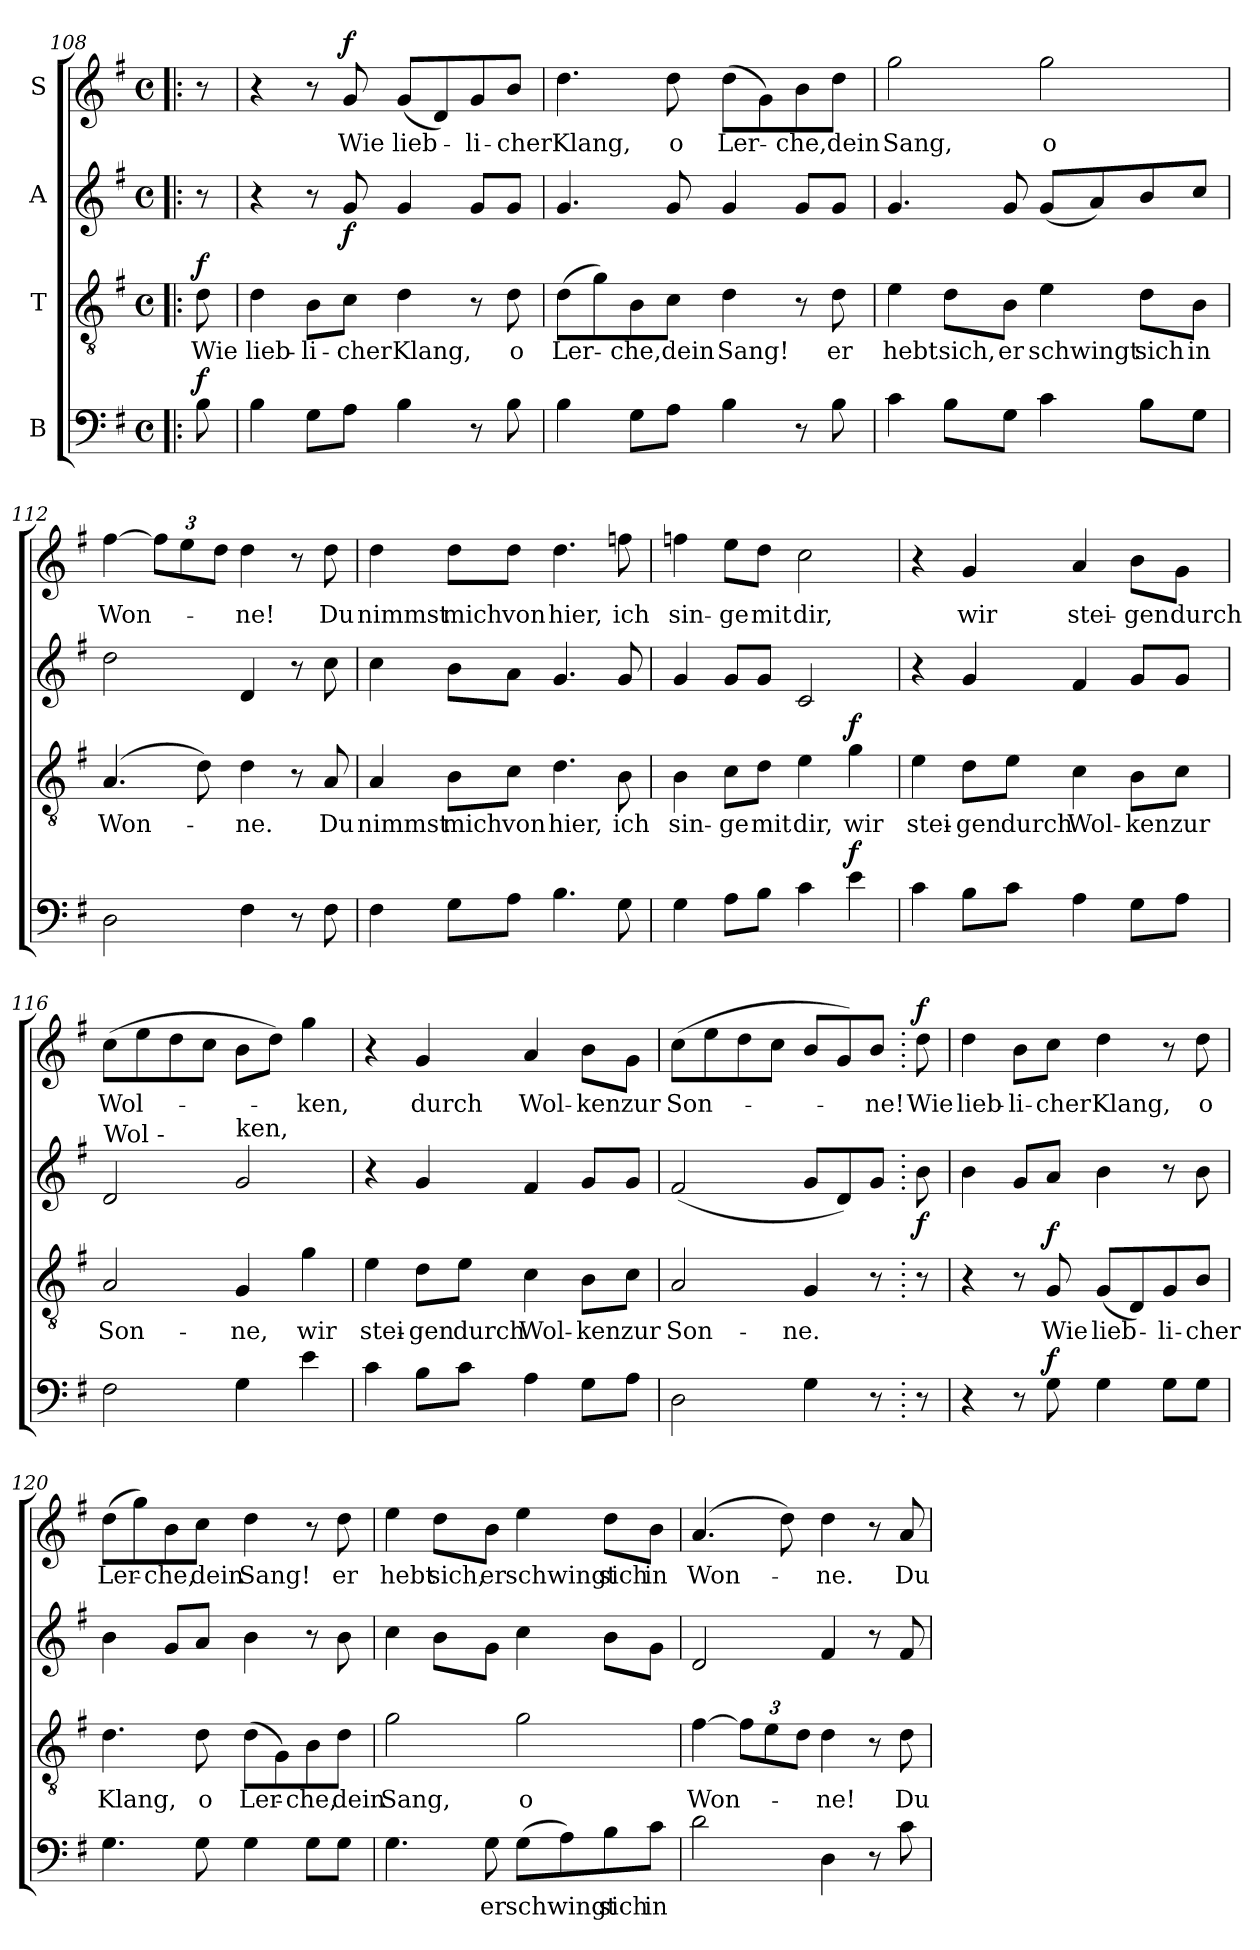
**kern	**text	**dynam	**kern	**text	**dynam	**kern	**dynam	**kern	**text	**dynam
*part4	*part4	*part4	*part3	*part3	*part3	*part2	*part2	*part1	*part1	*part1
*staff4	*staff4	*staff4	*staff3	*staff3	*staff3	*staff2	*staff2	*staff1	*staff1	*staff1
*I"B	*	*	*I"T	*	*	*I"A	*	*I"S	*	*
*clefF4	*	*	*clefGv2	*	*	*clefG2	*	*clefG2	*	*
*k[f#]	*	*	*k[f#]	*	*	*k[f#]	*	*k[f#]	*	*
*M4/4	*	*	*M4/4	*	*	*M4/4	*	*M4/4	*	*
*met(c)	*	*	*met(c)	*	*	*met(c)	*	*met(c)	*	*
=108X5!|:	=108X5!|:	=108X5!|:	=108X5!|:	=108X5!|:	=108X5!|:	=108X5!|:	=108X5!|:	=108X5!|:	=108X5!|:	=108X5!|:
!	!	!LO:DY:b	!	!LO:LY:b	!LO:DY:b	!	!	!	!	!
8B\	.	f	8d\	Wie	f	8r	.	8r	.	.
=109	=109	=109	=109	=109	=109	=109	=109	=109	=109	=109
!	!	!	!	!LO:LY:b	!	!	!	!	!	!
4B\	.	.	4d\	lieb-	.	4r	.	4r	.	.
!	!	!	!	!LO:LY:b	!	!	!	!	!	!
8G\L	.	.	8B\L	-li-	.	8r	.	8r	.	.
!	!	!	!	!LO:LY:b	!	!	!LO:DY:b	!	!LO:LY:b	!LO:DY:b
8A\J	.	.	8c\J	-cher	.	8g/	f	8g/	Wie	f
!	!	!	!	!LO:LY:b	!	!	!	!	!LO:LY:b	!
4B\	.	.	4d\	Klang,	.	4g/	.	(>8g/L	lieb-	.
.	.	.	.	.	.	.	.	8d/)	.	.
!	!	!	!	!	!	!	!	!	!LO:LY:b	!
8r	.	.	8r	.	.	8g/L	.	8g/	-li-	.
!	!	!	!	!LO:LY:b	!	!	!	!	!LO:LY:b	!
8B\	.	.	8d\	o	.	8g/J	.	8b/J	-cher	.
!!LO:PB:g=z
=110	=110	=110	=110	=110	=110	=110	=110	=110	=110	=110
!	!	!	!	!LO:LY:b	!	!	!	!	!LO:LY:b	!
4B\	.	.	(>8d\L	Ler-	.	4.g/	.	4.dd\	Klang,	.
.	.	.	8g\)	.	.	.	.	.	.	.
!	!	!	!	!LO:LY:b	!	!	!	!	!	!
8G\L	.	.	8B\	-che,	.	.	.	.	.	.
!	!	!	!	!LO:LY:b	!	!	!	!	!LO:LY:b	!
8A\J	.	.	8c\J	dein	.	8g/	.	8dd\	o	.
!	!	!	!	!LO:LY:b	!	!	!	!	!LO:LY:b	!
4B\	.	.	4d\	Sang!	.	4g/	.	(>8dd\L	Ler-	.
.	.	.	.	.	.	.	.	8g\)	.	.
!	!	!	!	!	!	!	!	!	!LO:LY:b	!
8r	.	.	8r	.	.	8g/L	.	8b\	-che,	.
!	!	!	!	!LO:LY:b	!	!	!	!	!LO:LY:b	!
8B\	.	.	8d\	er	.	8g/J	.	8dd\J	dein	.
=111	=111	=111	=111	=111	=111	=111	=111	=111	=111	=111
!	!	!	!	!LO:LY:b	!	!	!	!	!LO:LY:b	!
4c\	.	.	4e\	hebt	.	4.g/	.	2gg\	Sang,	.
!	!	!	!	!LO:LY:b	!	!	!	!	!	!
8B\L	.	.	8d\L	sich,	.	.	.	.	.	.
!	!	!	!	!LO:LY:b	!	!	!	!	!	!
8G\J	.	.	8B\J	er	.	8g/	.	.	.	.
!	!	!	!	!LO:LY:b	!	!	!	!	!LO:LY:b	!
4c\	.	.	4e\	schwingt	.	(<8g/L	.	2gg\	o	.
.	.	.	.	.	.	8a/)	.	.	.	.
!	!	!	!	!LO:LY:b	!	!	!	!	!	!
8B\L	.	.	8d\L	sich	.	8b/	.	.	.	.
!	!	!	!	!LO:LY:b	!	!	!	!	!	!
8G\J	.	.	8B\J	in	.	8cc/J	.	.	.	.
=112	=112	=112	=112	=112	=112	=112	=112	=112	=112	=112
!	!	!	!	!LO:LY:b	!	!	!	!	!LO:LY:b	!
2D\	.	.	(>4.A/	Won-	.	2dd\	.	[4ff#\	Won-	.
*	*	*	*	*	*	*	*	*Xbrackettup	*	*
.	.	.	.	.	.	.	.	12ff#\L]	.	.
.	.	.	.	.	.	.	.	12ee\	.	.
.	.	.	8d\)	.	.	.	.	.	.	.
.	.	.	.	.	.	.	.	12dd\J	.	.
!	!	!	!	!LO:LY:b	!	!	!	!	!LO:LY:b	!
4F#\	.	.	4d\	-ne.	.	4d/	.	4dd\	-ne!	.
8r	.	.	8r	.	.	8r	.	8r	.	.
!	!	!	!	!LO:LY:b	!	!	!	!	!LO:LY:b	!
8F#\	.	.	8A/	Du	.	8cc\	.	8dd\	Du	.
!!LO:PB:g=z
=113	=113	=113	=113	=113	=113	=113	=113	=113	=113	=113
!	!	!	!	!LO:LY:b	!	!	!	!	!LO:LY:b	!
4F#\	.	.	4A/	nimmst	.	4cc\	.	4dd\	nimmst	.
!	!	!	!	!LO:LY:b	!	!	!	!	!LO:LY:b	!
8G\L	.	.	8B\L	mich	.	8b\L	.	8dd\L	mich	.
!	!	!	!	!LO:LY:b	!	!	!	!	!LO:LY:b	!
8A\J	.	.	8c\J	von	.	8a\J	.	8dd\J	von	.
!	!	!	!	!LO:LY:b	!	!	!	!	!LO:LY:b	!
4.B\	.	.	4.d\	hier,	.	4.g/	.	4.dd\	hier,	.
!	!	!	!	!LO:LY:b	!	!	!	!	!LO:LY:b	!
8G\	.	.	8B\	ich	.	8g/	.	8ffn\	ich	.
=114	=114	=114	=114	=114	=114	=114	=114	=114	=114	=114
!	!	!	!	!LO:LY:b	!	!	!	!	!LO:LY:b	!
4G\	.	.	4B\	sin-	.	4g/	.	4ffn\	sin-	.
!	!	!	!	!LO:LY:b	!	!	!	!	!LO:LY:b	!
8A\L	.	.	8c\L	-ge	.	8g/L	.	8ee\L	-ge	.
!	!	!	!	!LO:LY:b	!	!	!	!	!LO:LY:b	!
8B\J	.	.	8d\J	mit	.	8g/J	.	8dd\J	mit	.
!	!	!	!	!LO:LY:b	!	!	!	!	!LO:LY:b	!
4c\	.	.	4e\	dir,	.	2c/	.	2cc\	dir,	.
!	!	!LO:DY:b	!	!LO:LY:b	!LO:DY:b	!	!	!	!	!
4e\	.	f	4g\	wir	f	.	.	.	.	.
=115	=115	=115	=115	=115	=115	=115	=115	=115	=115	=115
!	!	!	!	!LO:LY:b	!	!	!	!	!	!
4c\	.	.	4e\	stei-	.	4r	.	4r	.	.
!	!	!	!	!LO:LY:b	!	!	!	!	!LO:LY:b	!
8B\L	.	.	8d\L	-gen	.	4g/	.	4g/	wir	.
!	!	!	!	!LO:LY:b	!	!	!	!	!	!
8c\J	.	.	8e\J	durch	.	.	.	.	.	.
!	!	!	!	!LO:LY:b	!	!	!	!	!LO:LY:b	!
4A\	.	.	4c\	Wol-	.	4f#/	.	4a/	stei-	.
!	!	!	!	!LO:LY:b	!	!	!	!	!LO:LY:b	!
8G\L	.	.	8B\L	-ken	.	8g/L	.	8b\L	-gen	.
!	!	!	!	!LO:LY:b	!	!	!	!	!LO:LY:b	!
8A\J	.	.	8c\J	zur	.	8g/J	.	8g\J	durch	.
!!LO:LB:g=z
=116	=116	=116	=116	=116	=116	=116	=116	=116	=116	=116
!	!	!	!	!	!	!LO:TX:a:t=Wol           -	!	!	!	!
!	!	!	!	!LO:LY:b	!	!	!	!	!LO:LY:b	!
2F#\	.	.	2A/	Son-	.	2d/	.	(>8cc\L	Wol-	.
.	.	.	.	.	.	.	.	8ee\	.	.
.	.	.	.	.	.	.	.	8dd\	.	.
.	.	.	.	.	.	.	.	8cc\J	.	.
!	!	!	!	!	!	!LO:TX:a:t=ken,	!	!	!	!
!	!	!	!	!LO:LY:b	!	!	!	!	!	!
4G\	.	.	4G/	-ne,	.	2g/	.	8b\L	.	.
.	.	.	.	.	.	.	.	8dd\J)	.	.
!	!	!	!	!LO:LY:b	!	!	!	!	!LO:LY:b	!
4e\	.	.	4g\	wir	.	.	.	4gg\	-ken,	.
=117	=117	=117	=117	=117	=117	=117	=117	=117	=117	=117
!	!	!	!	!LO:LY:b	!	!	!	!	!	!
4c\	.	.	4e\	stei-	.	4r	.	4r	.	.
!	!	!	!	!LO:LY:b	!	!	!	!	!LO:LY:b	!
8B\L	.	.	8d\L	-gen	.	4g/	.	4g/	durch	.
!	!	!	!	!LO:LY:b	!	!	!	!	!	!
8c\J	.	.	8e\J	durch	.	.	.	.	.	.
!	!	!	!	!LO:LY:b	!	!	!	!	!LO:LY:b	!
4A\	.	.	4c\	Wol-	.	4f#/	.	4a/	Wol-	.
!	!	!	!	!LO:LY:b	!	!	!	!	!LO:LY:b	!
8G\L	.	.	8B\L	-ken	.	8g/L	.	8b\L	-ken	.
!	!	!	!	!LO:LY:b	!	!	!	!	!LO:LY:b	!
8A\J	.	.	8c\J	zur	.	8g/J	.	8g\J	zur	.
=118	=118	=118	=118	=118	=118	=118	=118	=118	=118	=118
!	!	!	!	!LO:LY:b	!	!	!	!	!LO:LY:b	!
2D\	.	.	2A/	Son-	.	(<2f#/	.	(>8cc\L	Son-	.
.	.	.	.	.	.	.	.	8ee\	.	.
.	.	.	.	.	.	.	.	8dd\	.	.
.	.	.	.	.	.	.	.	8cc\J	.	.
!	!	!	!	!LO:LY:b	!	!	!	!	!	!
4G\	.	.	4G/	-ne.	.	8g/L	.	8b/L	.	.
.	.	.	.	.	.	8d/)	.	8g/)	.	.
!	!	!	!	!	!	!	!	!	!LO:LY:b	!
8r	.	.	8r	.	.	8g/J	.	8b/J	-ne!	.
=118X6.	=118X6.	=118X6.	=118X6.	=118X6.	=118X6.	=118X6.	=118X6.	=118X6.	=118X6.	=118X6.
!	!	!	!	!	!	!	!LO:DY:b	!	!LO:LY:b	!LO:DY:b
8r	.	.	8r	.	.	8b\	f	8dd\	Wie	f
!!LO:LB:g=z
=119	=119	=119	=119	=119	=119	=119	=119	=119	=119	=119
!	!	!	!	!	!	!	!	!	!LO:LY:b	!
4r	.	.	4r	.	.	4b\	.	4dd\	lieb-	.
!	!	!	!	!	!	!	!	!	!LO:LY:b	!
8r	.	.	8r	.	.	8g/L	.	8b\L	-li-	.
!	!	!LO:DY:b	!	!LO:LY:b	!LO:DY:b	!	!	!	!LO:LY:b	!
8G\	.	f	8G/	Wie	f	8a/J	.	8cc\J	-cher	.
!	!	!	!	!LO:LY:b	!	!	!	!	!LO:LY:b	!
4G\	.	.	(>8G/L	lieb-	.	4b\	.	4dd\	Klang,	.
.	.	.	8D/)	.	.	.	.	.	.	.
!	!	!	!	!LO:LY:b	!	!	!	!	!	!
8G\L	.	.	8G/	-li-	.	8r	.	8r	.	.
!	!	!	!	!LO:LY:b	!	!	!	!	!LO:LY:b	!
8G\J	.	.	8B/J	-cher	.	8b\	.	8dd\	o	.
=120	=120	=120	=120	=120	=120	=120	=120	=120	=120	=120
!	!	!	!	!LO:LY:b	!	!	!	!	!LO:LY:b	!
4.G\	.	.	4.d\	Klang,	.	4b\	.	(>8dd\L	Ler-	.
.	.	.	.	.	.	.	.	8gg\)	.	.
!	!	!	!	!	!	!	!	!	!LO:LY:b	!
.	.	.	.	.	.	8g/L	.	8b\	-che,	.
!	!	!	!	!LO:LY:b	!	!	!	!	!LO:LY:b	!
8G\	.	.	8d\	o	.	8a/J	.	8cc\J	dein	.
!	!	!	!	!LO:LY:b	!	!	!	!	!LO:LY:b	!
4G\	.	.	(>8d\L	Ler-	.	4b\	.	4dd\	Sang!	.
.	.	.	8G\)	.	.	.	.	.	.	.
!	!	!	!	!LO:LY:b	!	!	!	!	!	!
8G\L	.	.	8B\	-che,	.	8r	.	8r	.	.
!	!	!	!	!LO:LY:b	!	!	!	!	!LO:LY:b	!
8G\J	.	.	8d\J	dein	.	8b\	.	8dd\	er	.
=121	=121	=121	=121	=121	=121	=121	=121	=121	=121	=121
!	!	!	!	!LO:LY:b	!	!	!	!	!LO:LY:b	!
4.G\	.	.	2g\	Sang,	.	4cc\	.	4ee\	hebt	.
!	!	!	!	!	!	!	!	!	!LO:LY:b	!
.	.	.	.	.	.	8b\L	.	8dd\L	sich,	.
!	!LO:LY:b	!	!	!	!	!	!	!	!LO:LY:b	!
8G\	er	.	.	.	.	8g\J	.	8b\J	er	.
!	!LO:LY:b	!	!	!LO:LY:b	!	!	!	!	!LO:LY:b	!
(>8G\L	schwingt	.	2g\	o	.	4cc\	.	4ee\	schwingt	.
8A\)	.	.	.	.	.	.	.	.	.	.
!	!LO:LY:b	!	!	!	!	!	!	!	!LO:LY:b	!
8B\	sich	.	.	.	.	8b\L	.	8dd\L	sich	.
!	!LO:LY:b	!	!	!	!	!	!	!	!LO:LY:b	!
8c\J	in	.	.	.	.	8g\J	.	8b\J	in	.
!!LO:PB:g=z
=122	=122	=122	=122	=122	=122	=122	=122	=122	=122	=122
!	!	!	!	!LO:LY:b	!	!	!	!	!LO:LY:b	!
2d\	.	.	[4f#\	Won-	.	2d/	.	(>4.a/	Won-	.
*	*	*	*Xbrackettup	*	*	*	*	*	*	*
.	.	.	12f#\L]	.	.	.	.	.	.	.
.	.	.	12e\	.	.	.	.	.	.	.
.	.	.	.	.	.	.	.	8dd\)	.	.
.	.	.	12d\J	.	.	.	.	.	.	.
!	!	!	!	!LO:LY:b	!	!	!	!	!LO:LY:b	!
4D\	.	.	4d\	-ne!	.	4f#/	.	4dd\	-ne.	.
8r	.	.	8r	.	.	8r	.	8r	.	.
!	!	!	!	!LO:LY:b	!	!	!	!	!LO:LY:b	!
8c\	.	.	8d\	Du	.	8f#/	.	8a/	Du	.
=	=	=	=	=	=	=	=	=	=	=
*-	*-	*-	*-	*-	*-	*-	*-	*-	*-	*-
